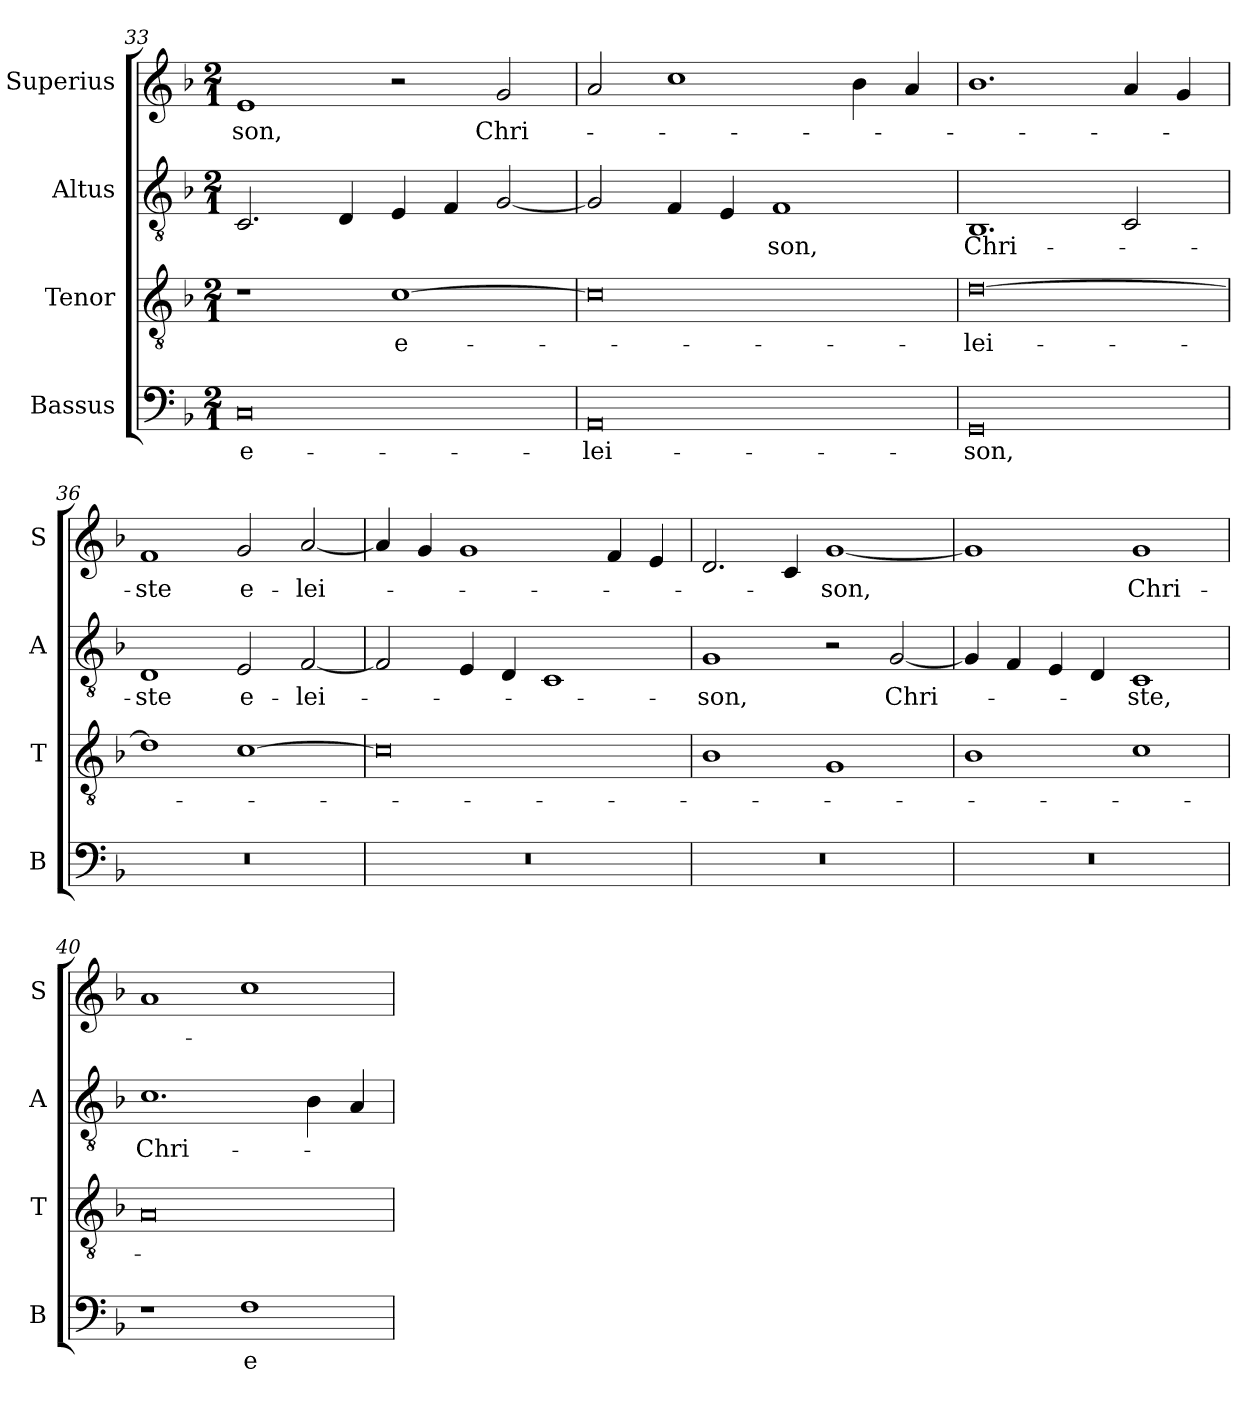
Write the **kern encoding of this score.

**kern	**text	**kern	**text	**kern	**text	**kern	**text
*part4	*part4	*part3	*part3	*part2	*part2	*part1	*part1
*staff4	*staff4	*staff3	*staff3	*staff2	*staff2	*staff1	*staff1
*I"Bassus	*	*I"Tenor	*	*I"Altus	*	*I"Superius	*
*I'B	*	*I'T	*	*I'A	*	*I'S	*
*clefF4	*	*clefGv2	*	*clefGv2	*	*clefG2	*
*k[b-]	*	*k[b-]	*	*k[b-]	*	*k[b-]	*
*M2/1	*	*M2/1	*	*M2/1	*	*M2/1	*
=33	=33	=33	=33	=33	=33	=33	=33
0C	e-	1r	.	2.C/	.	1e	-son,
.	.	.	.	4D/	.	.	.
.	.	[1c	e-	4E/	.	2r	.
.	.	.	.	4F/	.	.	.
.	.	.	.	[2G/	.	2g/	Chri-
=34	=34	=34	=34	=34	=34	=34	=34
0AA	-lei-	0c]	.	2G/]	.	2a/	.
.	.	.	.	4F/	.	1cc	.
.	.	.	.	4E/	.	.	.
.	.	.	.	1F	-son,	.	.
.	.	.	.	.	.	4b-\	.
.	.	.	.	.	.	4a/	.
=35	=35	=35	=35	=35	=35	=35	=35
0GG	-son,	[0d	-lei-	1.BB-	Chri-	1.b-	.
.	.	.	.	2C/	.	4a/	.
.	.	.	.	.	.	4g/	.
=36	=36	=36	=36	=36	=36	=36	=36
0r	.	1d]	.	1D	-ste	1f	-ste
.	.	[1c	.	2E/	e-	2g/	e-
.	.	.	.	[2F/	-lei-	[2a/	-lei-
=37	=37	=37	=37	=37	=37	=37	=37
0r	.	0c]	.	2F/]	.	4a/]	.
.	.	.	.	.	.	4g/	.
.	.	.	.	4E/	.	1g	.
.	.	.	.	4D/	.	.	.
.	.	.	.	1C	.	.	.
.	.	.	.	.	.	4f/	.
.	.	.	.	.	.	4e/	.
=38	=38	=38	=38	=38	=38	=38	=38
0r	.	1B-	.	1G	-son,	2.d/	.
.	.	.	.	.	.	4c/	.
.	.	1G	.	2r	.	[1g	-son,
.	.	.	.	[2G/	Chri-	.	.
=39	=39	=39	=39	=39	=39	=39	=39
0r	.	1B-	.	4G/]	.	1g]	.
.	.	.	.	4F/	.	.	.
.	.	.	.	4E/	.	.	.
.	.	.	.	4D/	.	.	.
.	.	1c	.	1C	-ste,	1g	Chri-
=40	=40	=40	=40	=40	=40	=40	=40
1r	.	0A	.	1.c	Chri-	1a	.
1F	e-	.	.	.	.	1cc	.
.	.	.	.	4B-\	.	.	.
.	.	.	.	4A/	.	.	.
=	=	=	=	=	=	=	=
*-	*-	*-	*-	*-	*-	*-	*-
